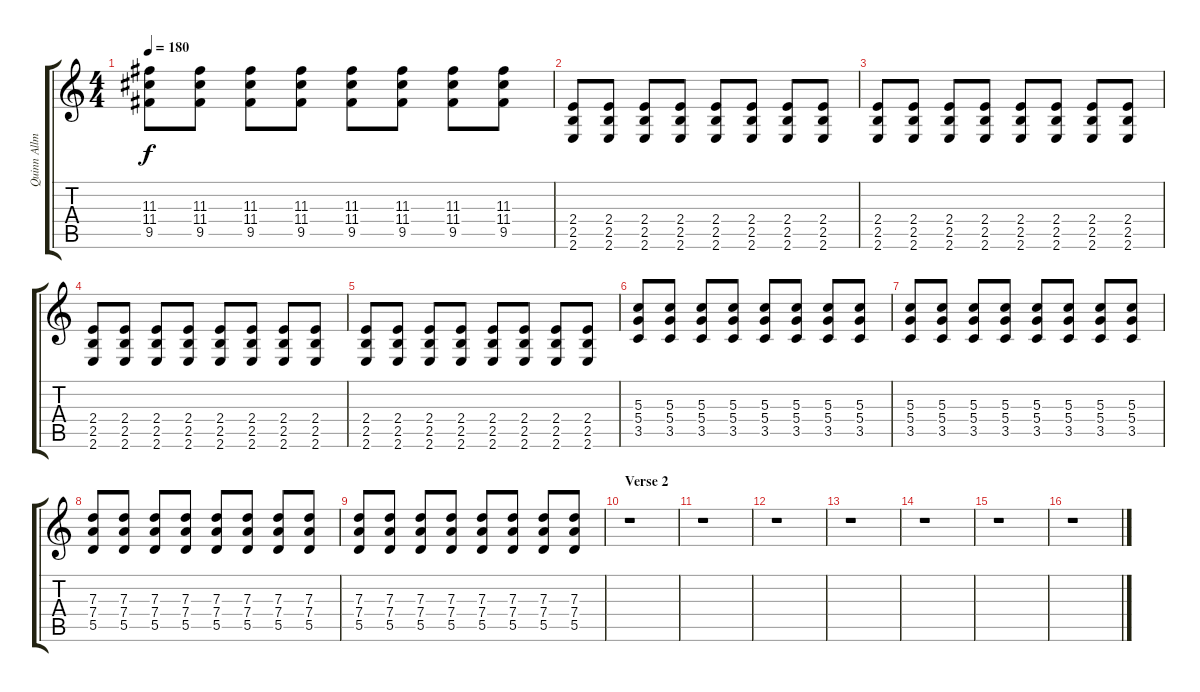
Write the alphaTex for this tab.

\track ("Quinn Allman II" "Quinn Allm") {instrument distortionguitar}
\staff {score tabs}
\tuning (E4 B3 G3 D3 A2 D2) {hide}
\ts (4 4)
\tempo 180
\clef g2
\ks c
(11.3 11.4 9.5).8{dy f} (11.3 11.4 9.5).8 (11.3 11.4 9.5).8 (11.3 11.4 9.5).8 (11.3 11.4 9.5).8 (11.3 11.4 9.5).8 (11.3 11.4 9.5).8 (11.3 11.4 9.5).8 |
(2.4 2.5 2.6).8 (2.4 2.5 2.6).8 (2.4 2.5 2.6).8 (2.4 2.5 2.6).8 (2.4 2.5 2.6).8 (2.4 2.5 2.6).8 (2.4 2.5 2.6).8 (2.4 2.5 2.6).8 |
(2.4 2.5 2.6).8 (2.4 2.5 2.6).8 (2.4 2.5 2.6).8 (2.4 2.5 2.6).8 (2.4 2.5 2.6).8 (2.4 2.5 2.6).8 (2.4 2.5 2.6).8 (2.4 2.5 2.6).8 |
(2.4 2.5 2.6).8 (2.4 2.5 2.6).8 (2.4 2.5 2.6).8 (2.4 2.5 2.6).8 (2.4 2.5 2.6).8 (2.4 2.5 2.6).8 (2.4 2.5 2.6).8 (2.4 2.5 2.6).8 |
(2.4 2.5 2.6).8 (2.4 2.5 2.6).8 (2.4 2.5 2.6).8 (2.4 2.5 2.6).8 (2.4 2.5 2.6).8 (2.4 2.5 2.6).8 (2.4 2.5 2.6).8 (2.4 2.5 2.6).8 |
(5.3 5.4 3.5).8 (5.3 5.4 3.5).8 (5.3 5.4 3.5).8 (5.3 5.4 3.5).8 (5.3 5.4 3.5).8 (5.3 5.4 3.5).8 (5.3 5.4 3.5).8 (5.3 5.4 3.5).8 |
(5.3 5.4 3.5).8 (5.3 5.4 3.5).8 (5.3 5.4 3.5).8 (5.3 5.4 3.5).8 (5.3 5.4 3.5).8 (5.3 5.4 3.5).8 (5.3 5.4 3.5).8 (5.3 5.4 3.5).8 |
(7.3 7.4 5.5).8 (7.3 7.4 5.5).8 (7.3 7.4 5.5).8 (7.3 7.4 5.5).8 (7.3 7.4 5.5).8 (7.3 7.4 5.5).8 (7.3 7.4 5.5).8 (7.3 7.4 5.5).8 |
(7.3 7.4 5.5).8 (7.3 7.4 5.5).8 (7.3 7.4 5.5).8 (7.3 7.4 5.5).8 (7.3 7.4 5.5).8 (7.3 7.4 5.5).8 (7.3 7.4 5.5).8 (7.3 7.4 5.5).8 |
\section ("" "Verse 2")
r.1 |
r.1 |
r.1 |
r.1 |
r.1 |
r.1 |
r.1
